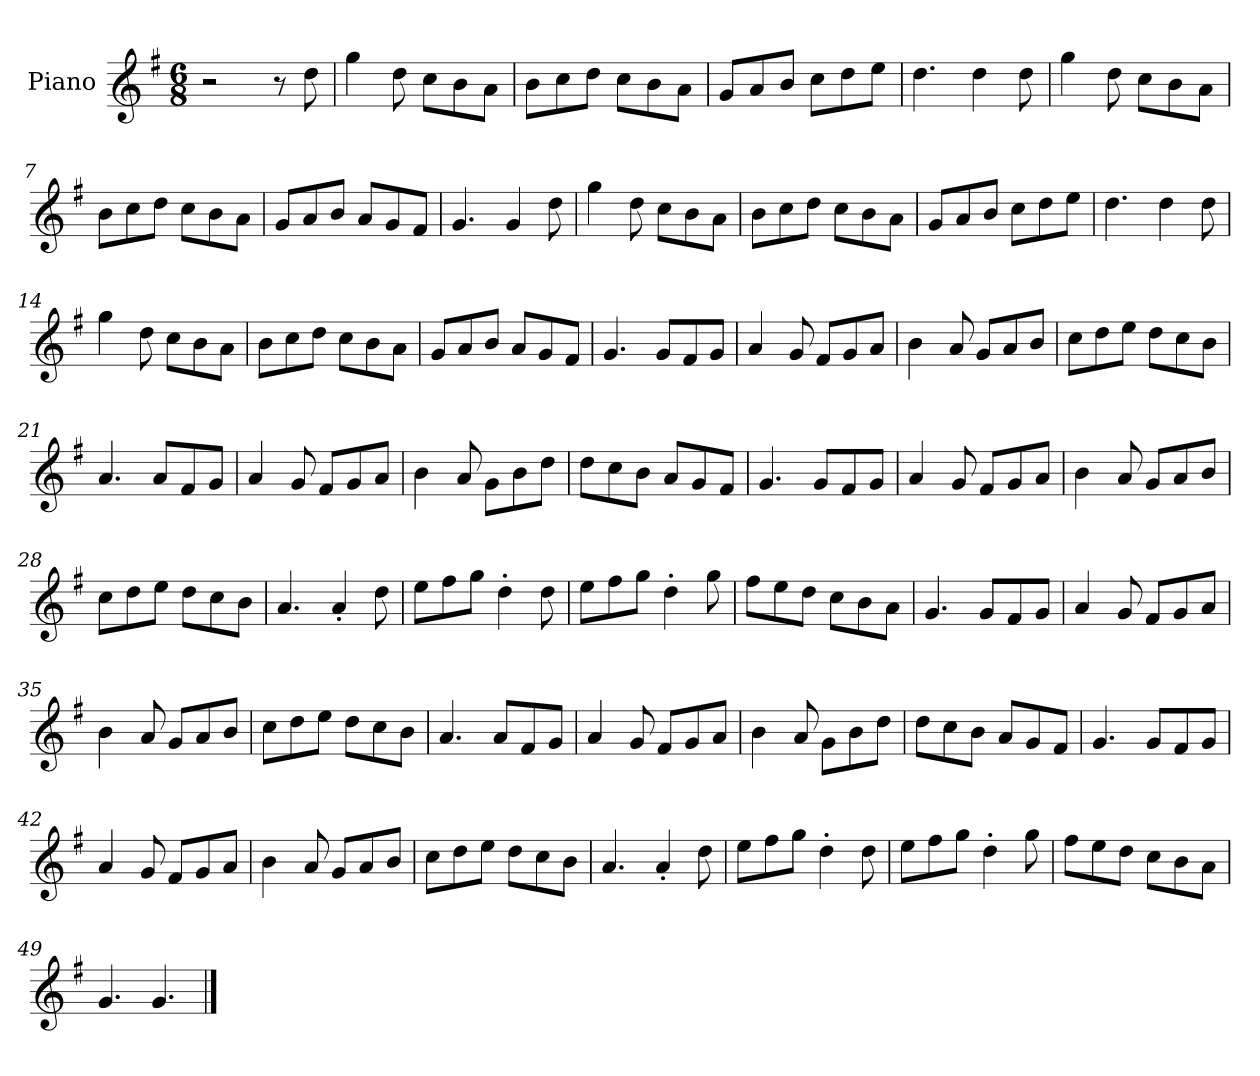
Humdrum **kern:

**kern
*part1
*staff1
*I"Piano
*I'Pno
*clefG2
*k[f#]
*M6/8
=1
2r
8r
8dd\
=2
4gg\
8dd\
8cc\L
8b\
8a\J
=3
8b\L
8cc\
8dd\J
8cc\L
8b\
8a\J
=4
8g/L
8a/
8b/J
8cc\L
8dd\
8ee\J
=5
4.dd\
4dd\
8dd\
=6
4gg\
8dd\
8cc\L
8b\
8a\J
=7
8b\L
8cc\
8dd\J
8cc\L
8b\
8a\J
=8
8g/L
8a/
8b/J
8a/L
8g/
8f#/J
=9
4.g/
4g/
8dd\
=10
4gg\
8dd\
8cc\L
8b\
8a\J
=11
8b\L
8cc\
8dd\J
8cc\L
8b\
8a\J
=12
8g/L
8a/
8b/J
8cc\L
8dd\
8ee\J
=13
4.dd\
4dd\
8dd\
=14
4gg\
8dd\
8cc\L
8b\
8a\J
=15
8b\L
8cc\
8dd\J
8cc\L
8b\
8a\J
=16
8g/L
8a/
8b/J
8a/L
8g/
8f#/J
=17
4.g/
8g/L
8f#/
8g/J
=18
4a/
8g/
8f#/L
8g/
8a/J
=19
4b\
8a/
8g/L
8a/
8b/J
=20
8cc\L
8dd\
8ee\J
8dd\L
8cc\
8b\J
=21
4.a/
8a/L
8f#/
8g/J
=22
4a/
8g/
8f#/L
8g/
8a/J
=23
4b\
8a/
8g\L
8b\
8dd\J
=24
8dd\L
8cc\
8b\J
8a/L
8g/
8f#/J
=25
4.g/
8g/L
8f#/
8g/J
=26
4a/
8g/
8f#/L
8g/
8a/J
=27
4b\
8a/
8g/L
8a/
8b/J
=28
8cc\L
8dd\
8ee\J
8dd\L
8cc\
8b\J
=29
4.a/
4a'/
8dd\
=30
8ee\L
8ff#\
8gg\J
4dd'\
8dd\
=31
8ee\L
8ff#\
8gg\J
4dd'\
8gg\
=32
8ff#\L
8ee\
8dd\J
8cc\L
8b\
8a\J
=33
4.g/
8g/L
8f#/
8g/J
=34
4a/
8g/
8f#/L
8g/
8a/J
=35
4b\
8a/
8g/L
8a/
8b/J
=36
8cc\L
8dd\
8ee\J
8dd\L
8cc\
8b\J
=37
4.a/
8a/L
8f#/
8g/J
=38
4a/
8g/
8f#/L
8g/
8a/J
=39
4b\
8a/
8g\L
8b\
8dd\J
=40
8dd\L
8cc\
8b\J
8a/L
8g/
8f#/J
=41
4.g/
8g/L
8f#/
8g/J
=42
4a/
8g/
8f#/L
8g/
8a/J
=43
4b\
8a/
8g/L
8a/
8b/J
=44
8cc\L
8dd\
8ee\J
8dd\L
8cc\
8b\J
=45
4.a/
4a'/
8dd\
=46
8ee\L
8ff#\
8gg\J
4dd'\
8dd\
=47
8ee\L
8ff#\
8gg\J
4dd'\
8gg\
=48
8ff#\L
8ee\
8dd\J
8cc\L
8b\
8a\J
=49
4.g/
4.g/
==
*-
